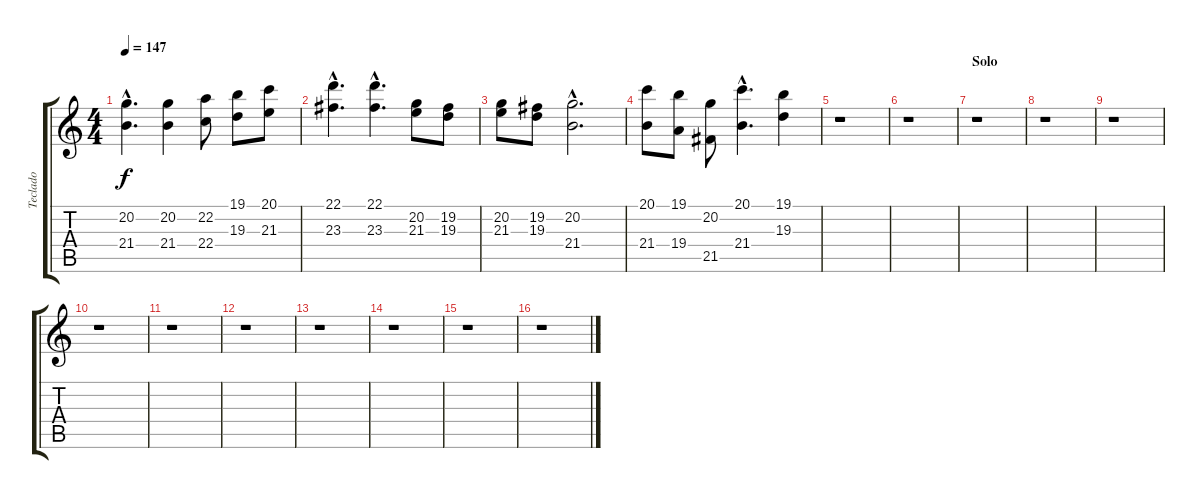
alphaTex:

\track ("Teclado" "Teclado") {instrument stringensemble1}
\staff {score tabs}
\tuning (E4 B3 G3 D3 A2 E2) {hide}
\ts (4 4)
\tempo 147
\clef g2
\ks c
(20.2{hac} 21.4{hac}).4{d dy f} (20.2 21.4).4 (22.2 22.4).8 (19.1 19.3).8 (20.1 21.3).8 |
(22.1{hac} 23.3{hac}).4{d} (22.1{hac} 23.3{hac}).4{d} (20.2 21.3).8 (19.2 19.3).8 |
(20.2 21.3).8 (19.2 19.3).8 (20.2{hac} 21.4{hac}).2{d} |
(20.1 21.4).8 (19.1 19.4).8 (20.2 21.5).8 (20.1{hac} 21.4{hac}).4{d} (19.1 19.3).4 |
r.1 |
r.1 |
\section ("" "Solo")
r.1 |
r.1 |
r.1 |
r.1 |
r.1 |
r.1 |
r.1 |
r.1 |
r.1 |
r.1
